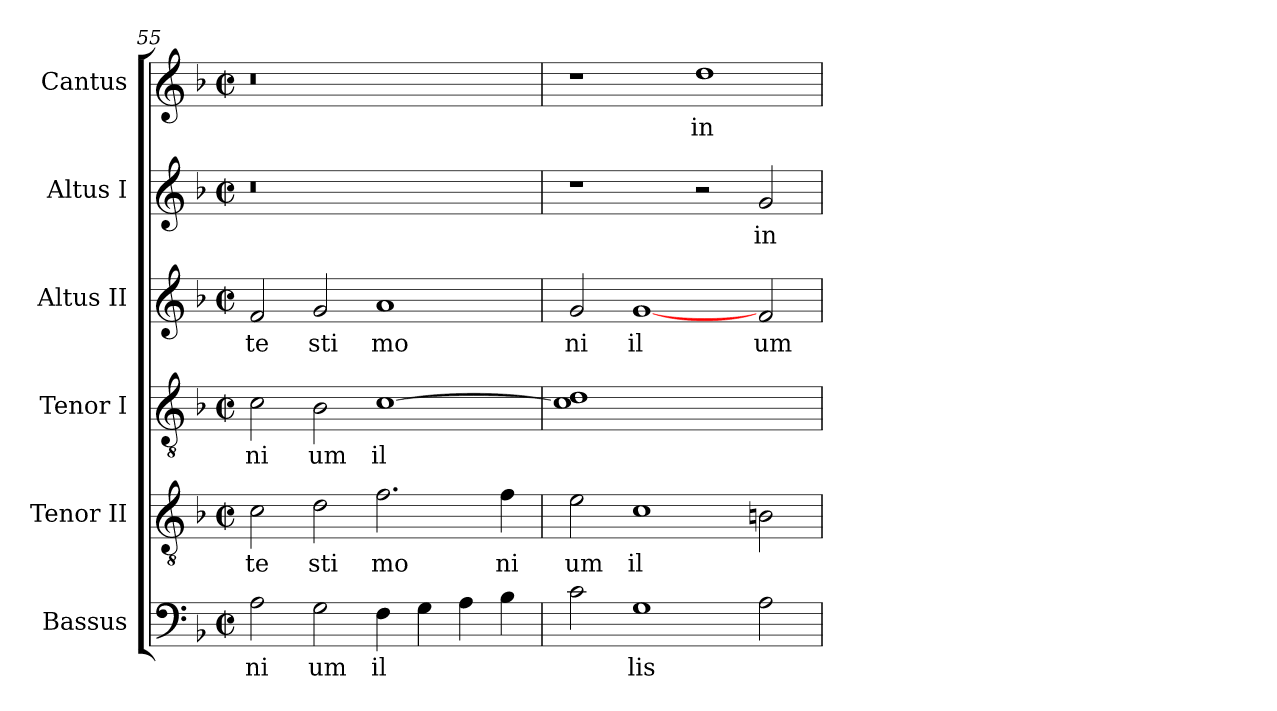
**kern	**text	**kern	**text	**kern	**text	**kern	**text	**kern	**text	**kern	**text
*part6	*part6	*part5	*part5	*part4	*part4	*part3	*part3	*part2	*part2	*part1	*part1
*staff6	*staff6	*staff5	*staff5	*staff4	*staff4	*staff3	*staff3	*staff2	*staff2	*staff1	*staff1
*I"Bassus	*	*I"Tenor II	*	*I"Tenor I	*	*I"Altus II	*	*I"Altus I	*	*I"Cantus	*
*clefF4	*	*clefGv2	*	*clefGv2	*	*clefG2	*	*clefG2	*	*clefG2	*
*k[b-]	*	*k[b-]	*	*k[b-]	*	*k[b-]	*	*k[b-]	*	*k[b-]	*
*F:	*	*F:	*	*F:	*	*F:	*	*F:	*	*F:	*
*M2/2	*	*M2/2	*	*M2/2	*	*M2/2	*	*M2/2	*	*M2/2	*
*met(c|)	*	*met(c|)	*	*met(c|)	*	*met(c|)	*	*met(c|)	*	*met(c|)	*
=55	=55	=55	=55	=55	=55	=55	=55	=55	=55	=55	=55
!	!LO:LY:b:cj	!	!LO:LY:b:cj	!	!LO:LY:b:cj	!	!LO:LY:b:cj	!	!	!	!
2A\	ni	2c\	te	2c\	ni	2f/	te	0r	.	0r	.
!	!LO:LY:b:cj	!	!LO:LY:b:cj	!	!LO:LY:b:cj	!	!LO:LY:b:cj	!	!	!	!
2G\	um	2d\	sti	2B-\	um	2g/	sti	.	.	.	.
!	!LO:LY:b:cj	!	!LO:LY:b:cj	!	!LO:LY:b:cj	!	!LO:LY:b:cj	!	!	!	!
4F\	il	2.f\	mo	[>1c	il	1a	mo	.	.	.	.
4G\	.	.	.	.	.	.	.	.	.	.	.
4A\	.	.	.	.	.	.	.	.	.	.	.
!	!	!	!LO:LY:b:cj	!	!	!	!	!	!	!	!
4B-\	.	4f\	ni	.	.	.	.	.	.	.	.
=56	=56	=56	=56	=56	=56	=56	=56	=56	=56	=56	=56
!	!	!	!LO:LY:b:cj	!	!	!	!LO:LY:b:cj	!	!	!	!
2c\	.	2e\	um	1c] 1d	.	2g/	ni	1r	.	1r	.
!	!LO:LY:b:cj	!	!LO:LY:b:cj	!	!	!	!LO:LY:b:cj	!	!	!	!
1G	lis	1c	il	.	.	[>1g	il	.	.	.	.
!	!	!	!	!	!	!	!	!	!	!	!LO:LY:b:cj
.	.	.	.	1ryy	.	.	.	2r	.	1dd	in
!	!	!	!	!	!	!	!LO:LY:b:cj	!	!LO:LY:b:cj	!	!
2A\	.	2Bn\	.	.	.	2f/	um	2g/	in	.	.
=	=	=	=	=	=	=	=	=	=	=	=
*-	*-	*-	*-	*-	*-	*-	*-	*-	*-	*-	*-
